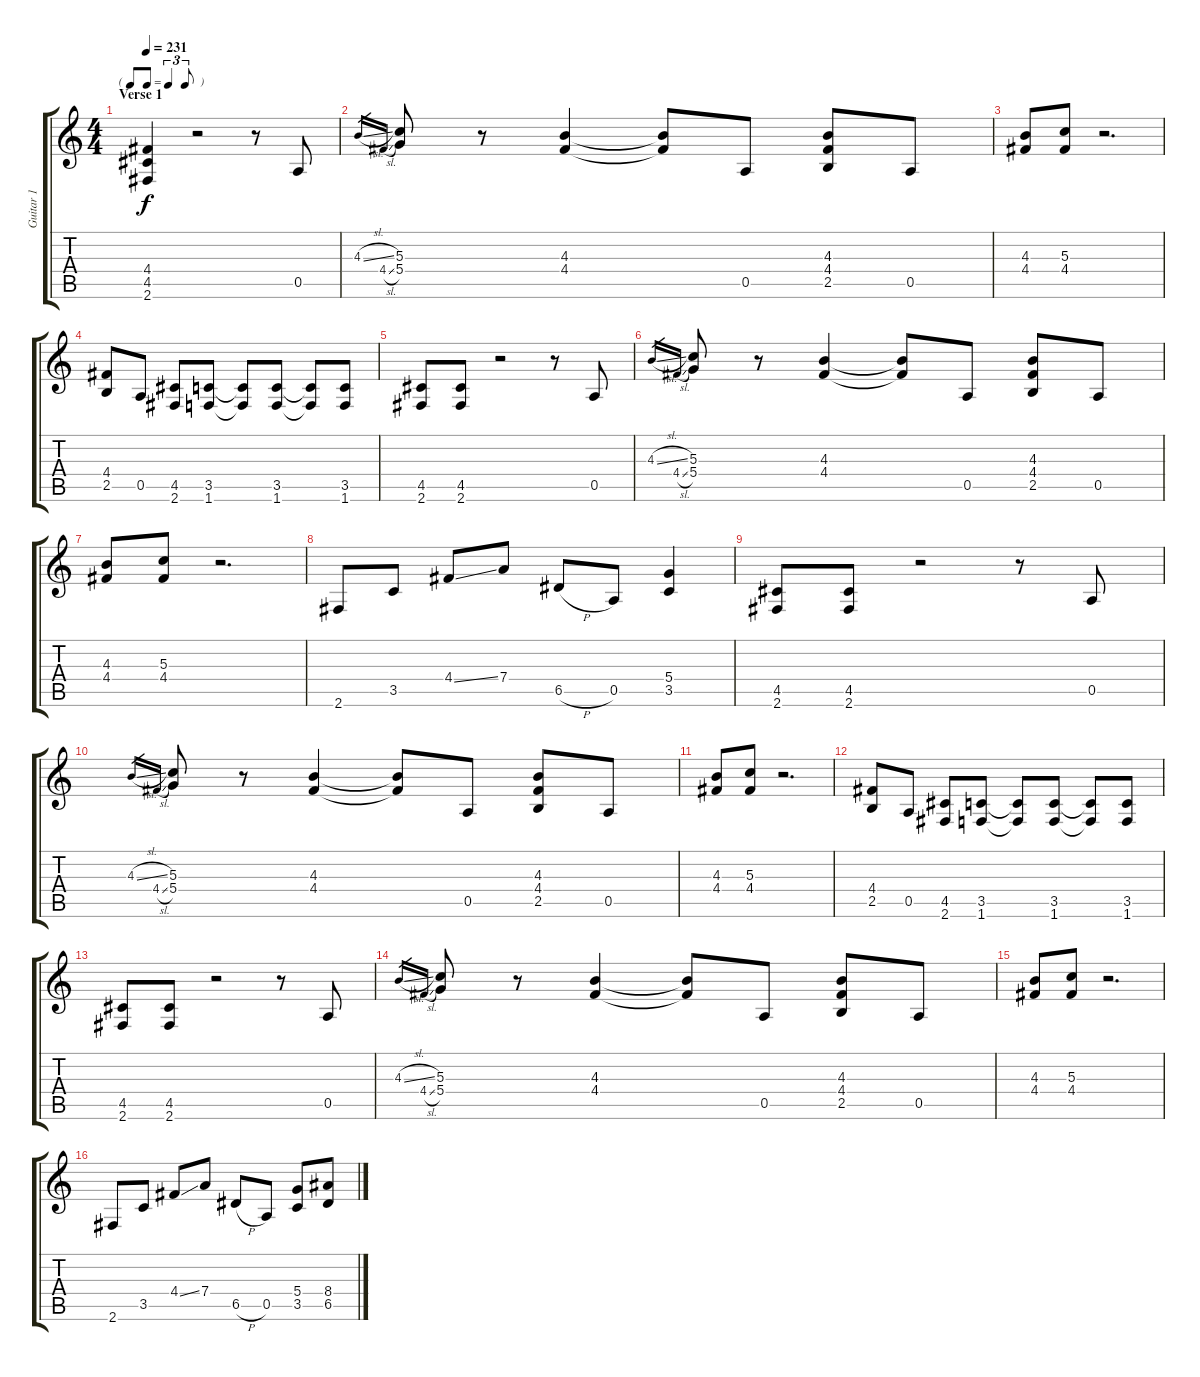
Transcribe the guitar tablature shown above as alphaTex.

\track ("Guitar 1" "Guitar 1") {instrument overdrivenguitar}
\staff {score tabs}
\tuning (E4 B3 G3 D3 A2 E2) {hide}
\ts (4 4)
\tf triplet8th
\section ("" "Verse 1")
\tempo 231
\clef g2
\ks c
(4.4 4.5 2.6).4{dy f} r.2 r.8 0.5.8 |
4.3{sl}.16{gr} 4.4{sl}.16{gr} (5.3 5.4).8 r.8 (4.3 4.4).4 (4.3{t} 4.4{t}).8 0.5.8 (4.3 4.4 2.5).8 0.5.8 |
(4.3 4.4).8 (5.3 4.4).8 r.2{d} |
(4.4 2.5).8 0.5.8 (4.5 2.6).8 (3.5 1.6).8 (3.5{t} 1.6{t}).8 (3.5 1.6).8 (3.5{t} 1.6{t}).8 (3.5 1.6).8 |
(4.5 2.6).8 (4.5 2.6).8 r.2 r.8 0.5.8 |
4.3{sl}.16{gr} 4.4{sl}.16{gr} (5.3 5.4).8 r.8 (4.3 4.4).4 (4.3{t} 4.4{t}).8 0.5.8 (4.3 4.4 2.5).8 0.5.8 |
(4.3 4.4).8 (5.3 4.4).8 r.2{d} |
2.6.8 3.5.8 4.4{ss}.8 7.4.8 6.5{h}.8 0.5.8 (5.4 3.5).4 |
(4.5 2.6).8 (4.5 2.6).8 r.2 r.8 0.5.8 |
4.3{sl}.16{gr} 4.4{sl}.16{gr} (5.3 5.4).8 r.8 (4.3 4.4).4 (4.3{t} 4.4{t}).8 0.5.8 (4.3 4.4 2.5).8 0.5.8 |
(4.3 4.4).8 (5.3 4.4).8 r.2{d} |
(4.4 2.5).8 0.5.8 (4.5 2.6).8 (3.5 1.6).8 (3.5{t} 1.6{t}).8 (3.5 1.6).8 (3.5{t} 1.6{t}).8 (3.5 1.6).8 |
(4.5 2.6).8 (4.5 2.6).8 r.2 r.8 0.5.8 |
4.3{sl}.16{gr} 4.4{sl}.16{gr} (5.3 5.4).8 r.8 (4.3 4.4).4 (4.3{t} 4.4{t}).8 0.5.8 (4.3 4.4 2.5).8 0.5.8 |
(4.3 4.4).8 (5.3 4.4).8 r.2{d} |
2.6.8 3.5.8 4.4{ss}.8 7.4.8 6.5{h}.8 0.5.8 (5.4 3.5).8 (8.4 6.5).8
